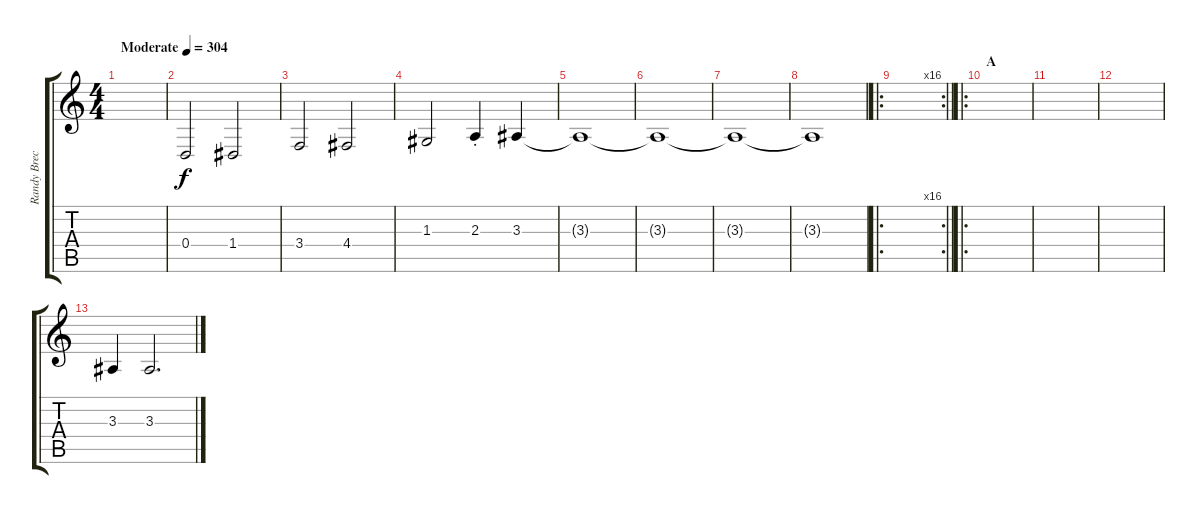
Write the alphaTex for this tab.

\track ("Randy Brecker" "Randy Brec") {instrument trumpet}
\staff {score tabs}
\tuning (E4 B3 G3 D3 A2 E2) {hide}
\ts (4 4)
\tempo (304 "Moderate")
\clef g2
\ks c
|
0.4.2 1.4.2 |
3.4.2 4.4.2 |
1.3.2 2.3{st}.4 3.3.4 |
3.3{t}.1 |
3.3{t}.1 |
3.3{t}.1 |
3.3{t}.1 |
\ro
\rc 16
\barLineRight lightlight
|
\ro
\section ("" "A")
|
|
|
3.3.4 3.3.2{d}
